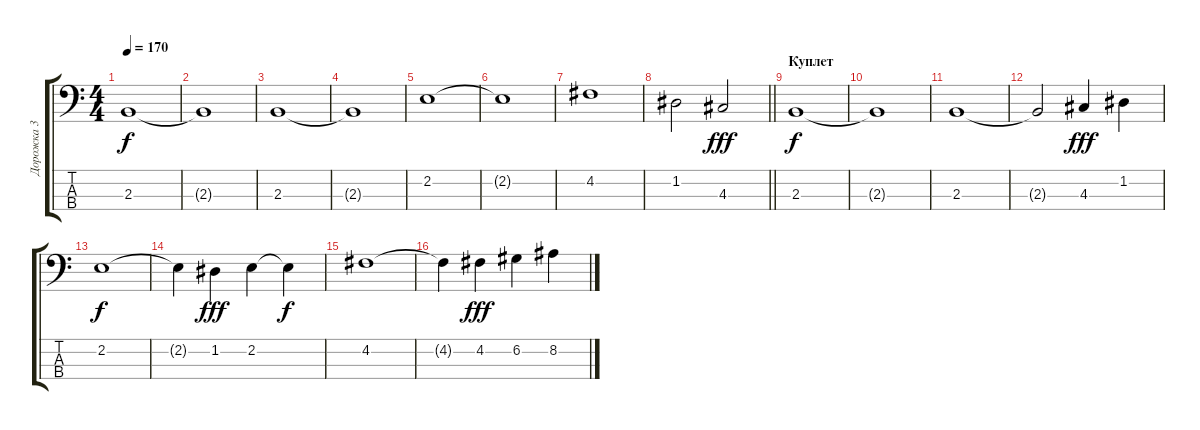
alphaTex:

\track ("Дорожка 3" "Дорожка 3") {instrument electricbasspick}
\staff {score tabs}
\tuning (G2 D2 A1 E1) {hide}
\ts (4 4)
\tempo 170
\clef f4
\ks c
2.3.1{dy f} |
2.3{t}.1 |
2.3.1 |
2.3{t}.1 |
2.2.1 |
2.2{t}.1 |
4.2.1 |
\barLineRight lightlight
1.2.2 4.3.2{dy fff} |
\section ("" "Куплет")
2.3.1{dy f} |
2.3{t}.1 |
2.3.1 |
2.3{t}.2 4.3.4{dy fff} 1.2.4 |
2.2.1{dy f} |
2.2{t}.4 1.2.4{dy fff} 2.2.4 2.2{t}.4{dy f} |
4.2.1 |
4.2{t}.4 4.2.4{dy fff} 6.2.4 8.2.4
